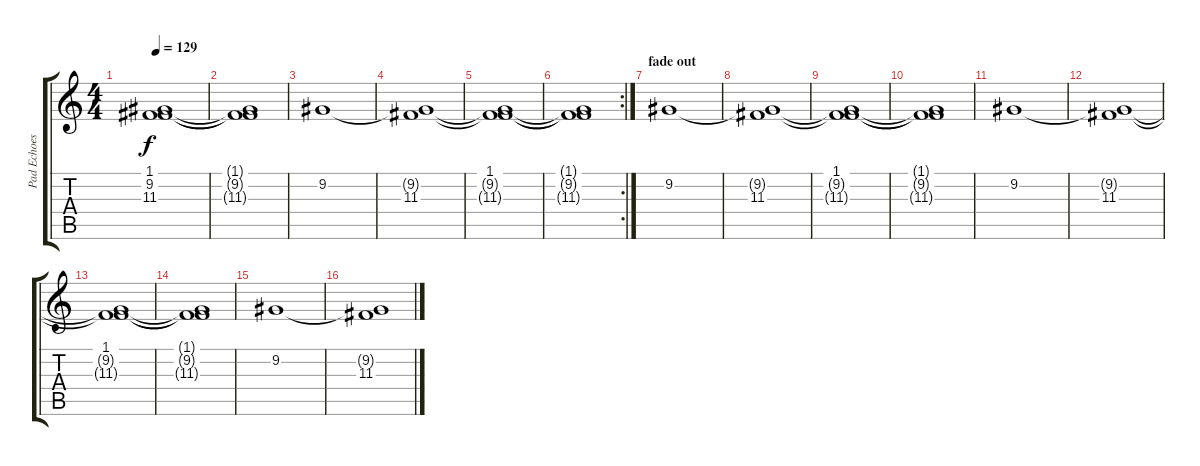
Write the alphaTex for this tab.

\track ("Pad Echoes" "Pad Echoes") {instrument fx7echoes}
\staff {score tabs}
\tuning (E4 B3 G3 D3 A2 E2) {hide}
\ts (4 4)
\tempo 129
\clef g2
\ks c
(1.1 9.2{t} 11.3{t}).1{dy f} |
(1.1{t} 9.2{t} 11.3{t}).1 |
9.2.1 |
(9.2{t} 11.3).1 |
(1.1 9.2{t} 11.3{t}).1 |
\rc 2
(1.1{t} 9.2{t} 11.3{t}).1 |
\section ("" "fade out")
9.2.1 |
(9.2{t} 11.3).1 |
(1.1 9.2{t} 11.3{t}).1 |
(1.1{t} 9.2{t} 11.3{t}).1 |
9.2.1 |
(9.2{t} 11.3).1 |
(1.1 9.2{t} 11.3{t}).1 |
(1.1{t} 9.2{t} 11.3{t}).1 |
9.2.1 |
(9.2{t} 11.3).1
